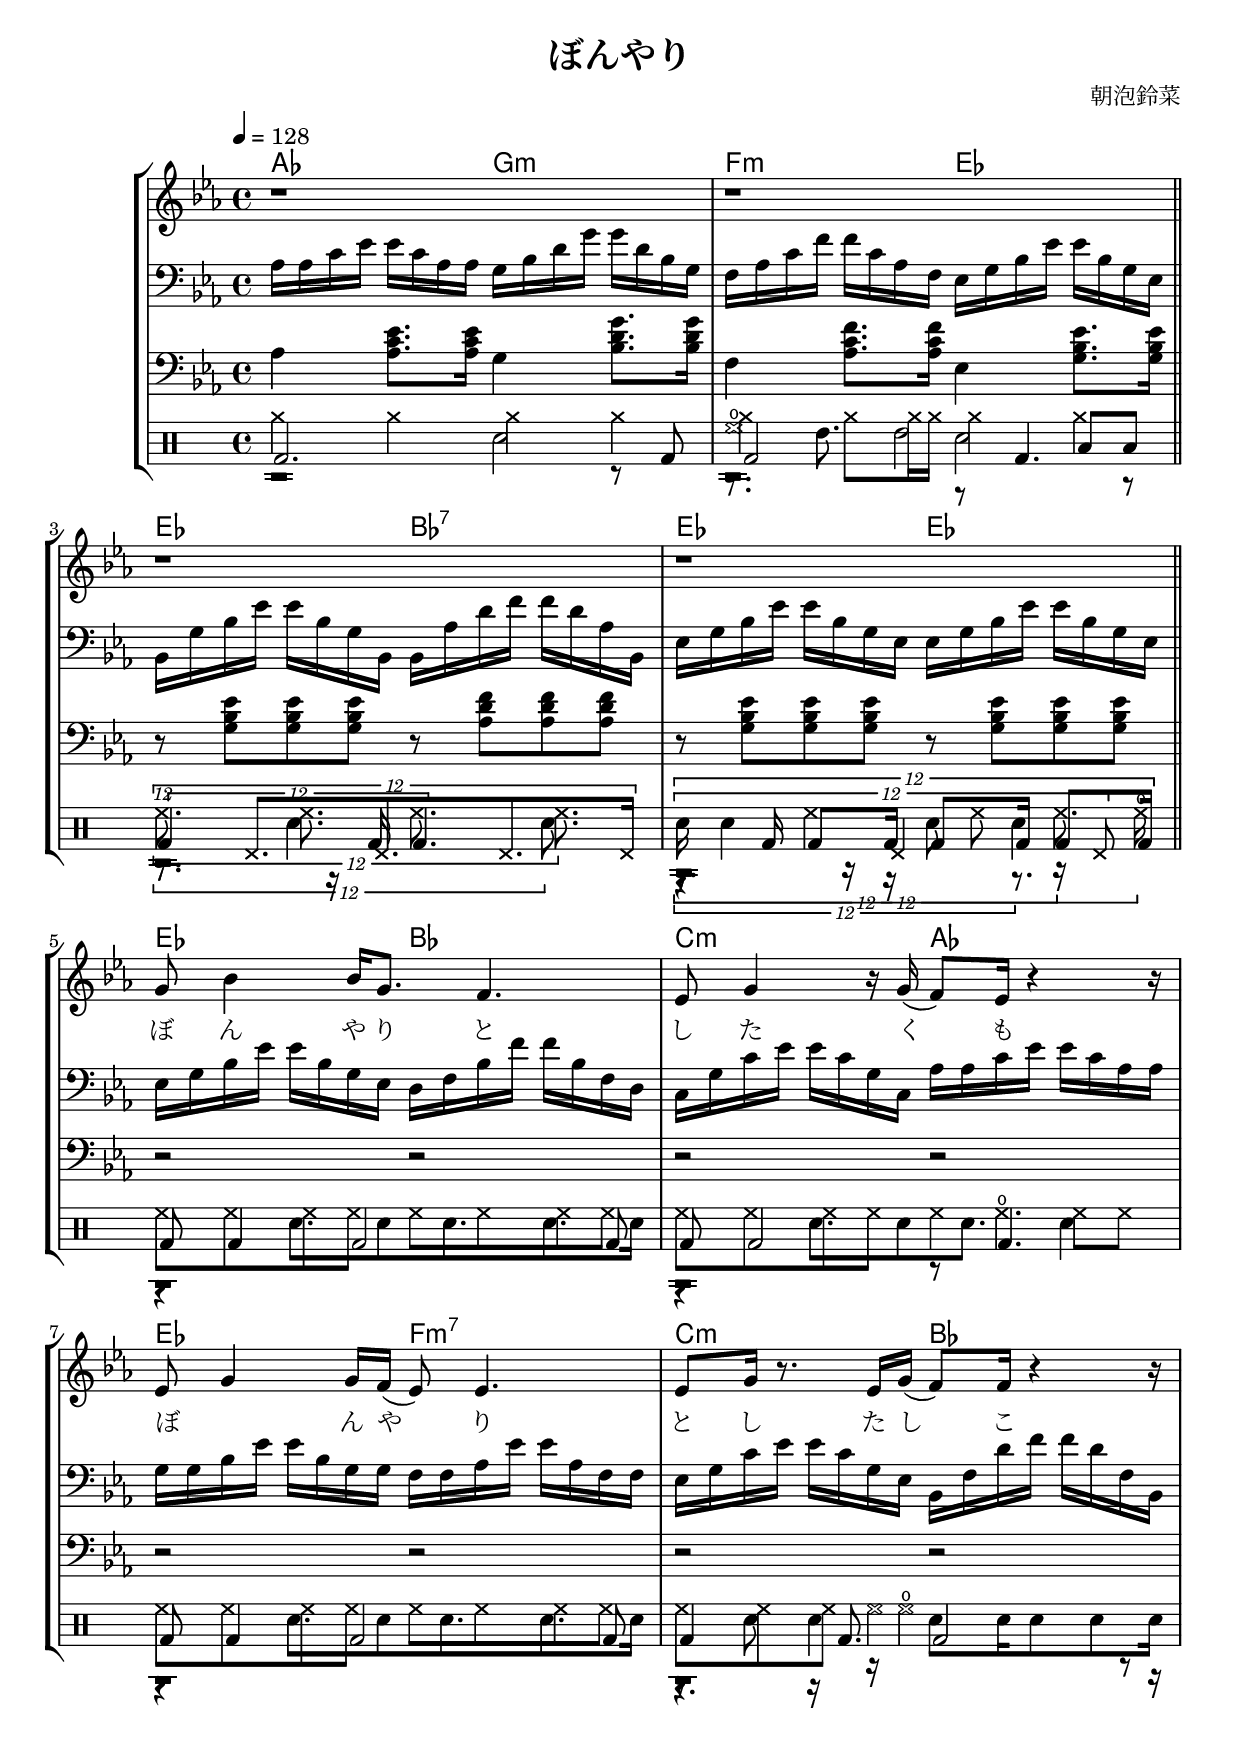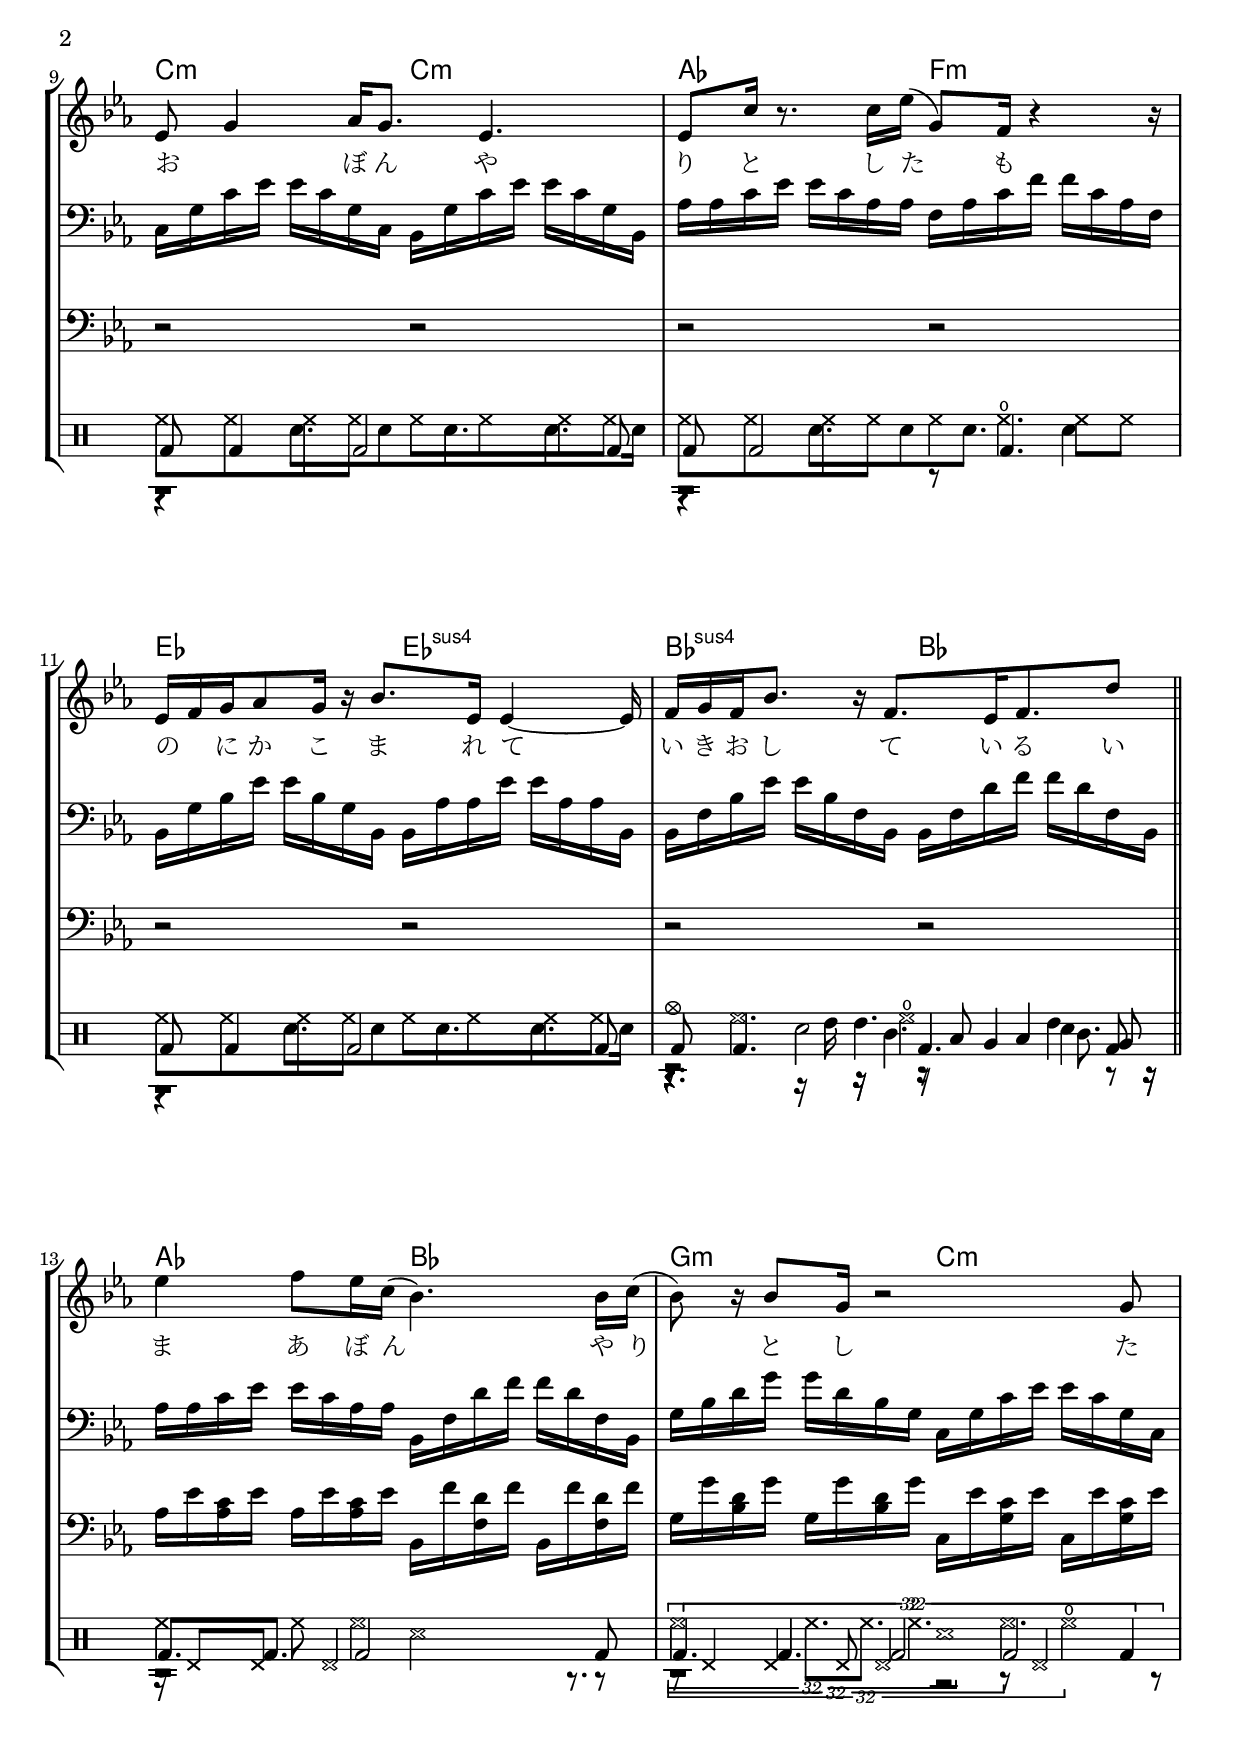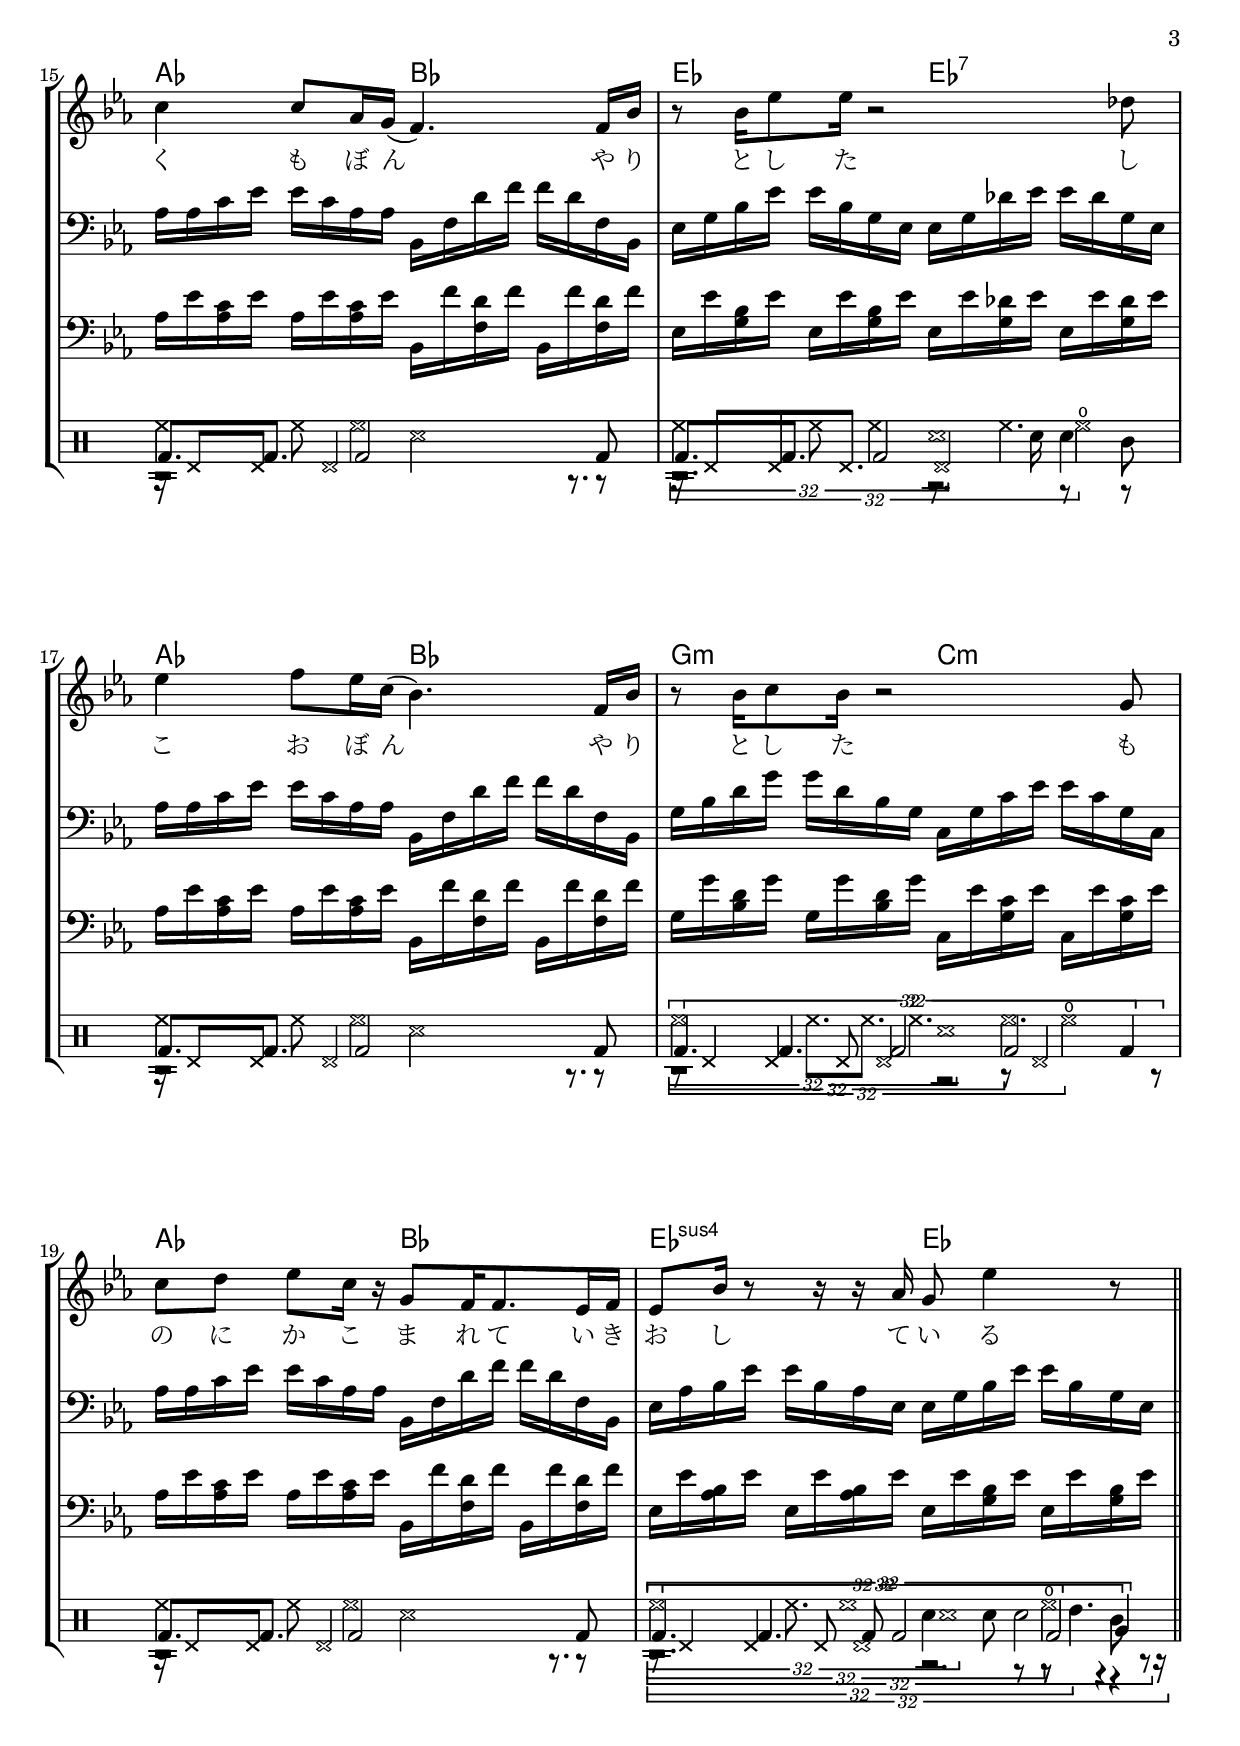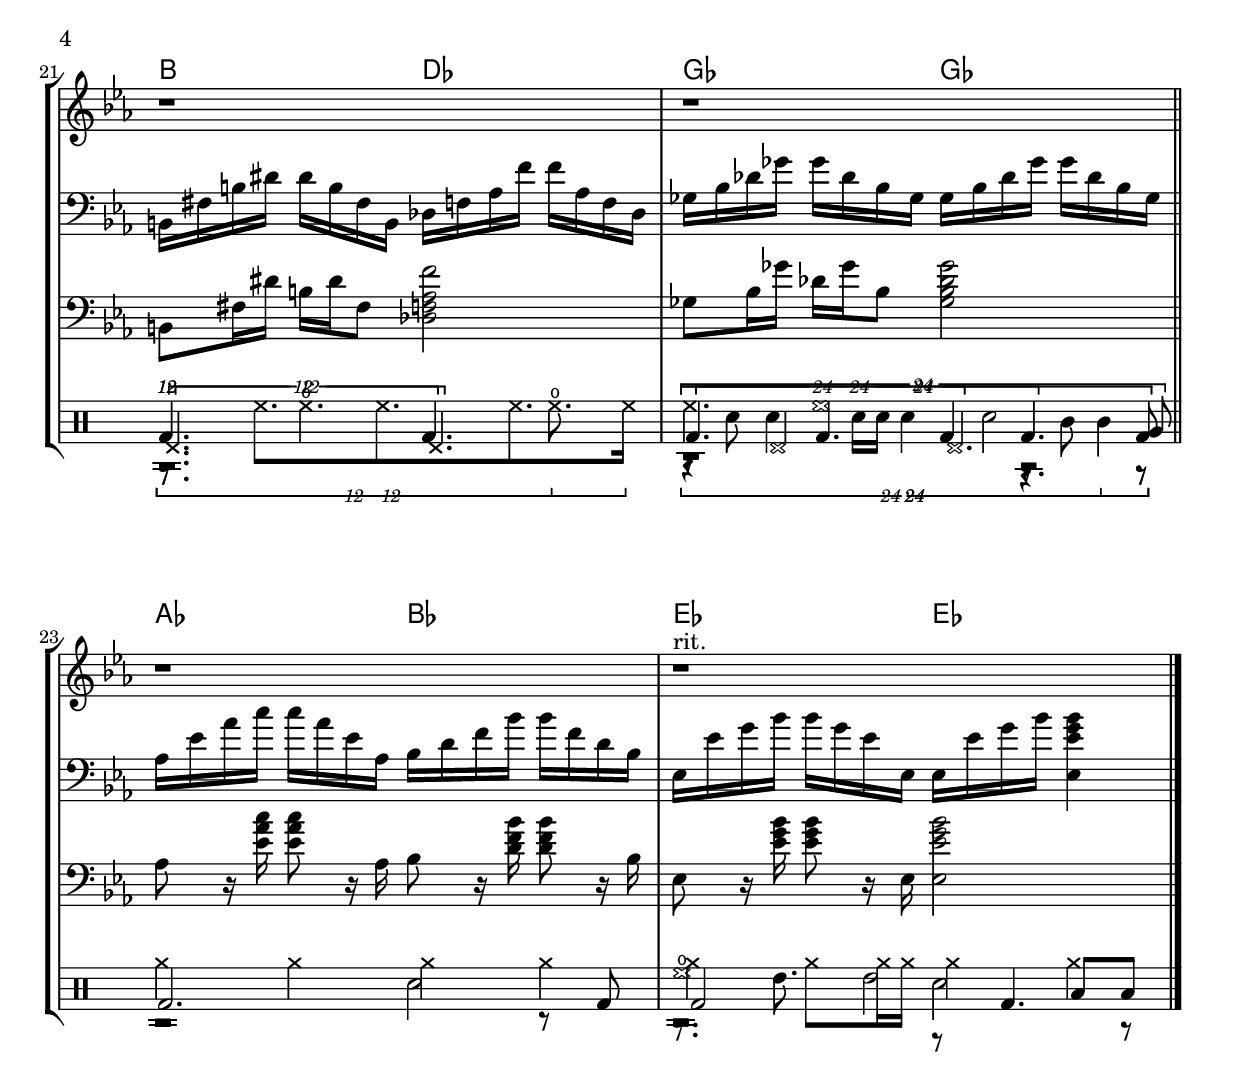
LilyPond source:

\version "2.12.1"

\header {
	title = \markup {ぼんやり}
	composer = \markup \center-column {朝泡鈴菜}
}

harmony = \chordmode {
	as2 g:m f:m es 

	es bes:7 es es 

	es bes c:m as es f:min7 c:m bes c:m c:m as f:m es es:sus4 bes:sus4 bes 

	as bes g:m c:m as bes es es:7 as bes g:m c:m as bes es:sus4 es 

	b des ges ges 

	as bes es es 
}

melody = {
	\key es \major
	\tempo 4 = 128
	r1 | r1   
	r1 | r1   
	\set Staff.midiInstrument = #"Recorder"
	 g'8  bes'4  bes'16  g'8.  f'4. 
	es'8  g'4  r16  g'16  (f'8)  es'16  r4~r16 
	es'8  g'4  g'16  f'16  (es'8)  es'4. 
	es'8  g'16  r8.  es'16  g'16  (f'8)  f'16  r4~r16 
	es'8  g'4  as'16  g'8.  es'4. 
	es'8  c''16  r8.  c''16  es''16  (g'8)  f'16  r4~r16 
	es'16  f'16  g'16  as'8  g'16  r16  bes'8.  es'16  es'4~es'16 
	f'16  g'16  f'16  bes'8.  r16  f'8.  es'16  f'8.  	\set Staff.midiInstrument = #"fss0.32"
	d''8 
	es''4  f''8  es''16  c''16  (bes'4.)  bes'16  c''16 
	(bes'8)  r16  bes'8  g'16  r2  g'8 
	c''4  c''8  as'16  g'16  (f'4.)  f'16  bes'16 
	r8  bes'16  es''8  es''16  r2  des''8 
	es''4  f''8  es''16  c''16  (bes'4.)  f'16  bes'16 
	r8  bes'16  c''8  bes'16  r2  g'8 
	c''8  d''8  es''8  c''16  r16  g'8  f'16  f'8.  es'16  f'16 
	es'8  bes'16  r8  r16  r16  as'16  g'8  es''4  	r8 	r1 | r1   
	r1 | r1^"rit." \bar "|."
}

words = \lyricmode {
	
	
	ぼ  ん  や  り  と  し  た  く  も  ぼ  ん  や  り  と  し  た  し  こ  お  ぼ  ん  や  り  と  し  た  も  の  に  か  こ  ま  れ  て  い  き  お  し  て  い  る  い  ま  あ  
	ぼ  ん  や  り  と  し  た  く  も  ぼ  ん  や  り  と  し  た  し  こ  お  ぼ  ん  や  り  と  し  た  も  の  に  か  こ  ま  れ  て  い  き  お  し  て  い  る  い  ま  あ  
	
	
}

tempochange = {
	\tempo 4 = 128
	r1 | r1 \bar "||"
	\tempo 4 = 128
	r1 | r1 \bar "||"
	\tempo 4 = 128
	r1 | r1 | r1 | r1 | r1 | r1 | r1 | r1 \bar "||"
	\tempo 4 = 128
	r1 | r1 | r1 | r1 | r1 | r1 | r1 | r1 \bar "||"
	\tempo 4 = 128
	r1 | r1 \bar "||"
	\tempo 4 = 128
	r1 | \tempo 4 = 96 r2 \tempo 4 = 85 r2 \bar "|."
}

mainacc = {
	\clef bass
	\set Staff.midiInstrument = #"Cello"
	\key es \major
	\tempo 4 = 128
	as16 as c' es' es' c' as as
	g16 bes d' g' g' d' bes g
	f16 as c' f' f' c' as f
	es16 g bes es' es' bes g es
	\bar "||"

	\set Staff.midiInstrument = #"Trumpet"
	bes,16 g bes es' es' bes g bes,
	bes,16 as d' f' f' d' as bes,
	es16 g bes es' es' bes g es
	es16 g bes es' es' bes g es
	\bar "||"

	\set Staff.midiInstrument = #"Ocarina"
	es16 g bes es' es' bes g es
	d16 f bes f' f' bes f d
	c16 g c' es' es' c' g c
	as16 as c' es' es' c' as as
	g16 g bes es' es' bes g g
	f16 f as es' es' as f f
	es16 g c' es' es' c' g es
	bes,16 f d' f' f' d' f bes,
	c16 g c' es' es' c' g c
	bes,16 g c' es' es' c' g bes,
	as16 as c' es' es' c' as as
	f16 as c' f' f' c' as f
	bes,16 g bes es' es' bes g bes,
	bes,16 as as es' es' as as bes,
	bes,16 f bes es' es' bes f bes,
	bes,16 f d' f' f' d' f bes,
	\bar "||"

	\set Staff.midiInstrument = #"Violin"
	as16 as c' es' es' c' as as
	bes,16 f d' f' f' d' f bes,
	g16 bes d' g' g' d' bes g
	c16 g c' es' es' c' g c
	as16 as c' es' es' c' as as
	bes,16 f d' f' f' d' f bes,
	es16 g bes es' es' bes g es
	es16 g des' es' es' des' g es
	as16 as c' es' es' c' as as
	bes,16 f d' f' f' d' f bes,
	g16 bes d' g' g' d' bes g
	c16 g c' es' es' c' g c
	as16 as c' es' es' c' as as
	bes,16 f d' f' f' d' f bes,
	es16 as bes es' es' bes as es
	es16 g bes es' es' bes g es
	\bar "||"

	\set Staff.midiInstrument = #"Trombone"
	b,16 fis b dis' dis' b fis b,
	des16 f as f' f' as f des
	ges16 bes des' ges' ges' des' bes ges
	ges16 bes des' ges' ges' des' bes ges
	\bar "||"

	\set Staff.midiInstrument = #"Cello"
	as16 es' as' c'' c'' as' es' as
	bes16 d' f' bes' bes' f' d' bes
	es16 es' g' bes' bes' g' es' es
	es16 es' g' bes' <es es' g' bes'>4
	\bar "|."
}

subacc = {
	\clef bass
	\set Staff.midiInstrument = #"String Ensemble 1"
	\key es \major
	\tempo 4 = 128
	as4 <as c' es'>8. <as c' es'>16
	g4 <bes d' g'>8. <bes d' g'>16
	f4 <as c' f'>8. <as c' f'>16
	es4 <g bes es'>8. <g bes es'>16
	\bar "||"

	\set Staff.midiInstrument = #"String Ensemble 1"
	r8 <g bes es'>8 <g bes es'>8 <g bes es'>8
	r8 <as d' f'>8 <as d' f'>8 <as d' f'>8
	r8 <g bes es'>8 <g bes es'>8 <g bes es'>8
	r8 <g bes es'>8 <g bes es'>8 <g bes es'>8
	\bar "||"

	\set Staff.midiInstrument = #"Acoustic grand"
	r2
	r2
	r2
	r2
	r2
	r2
	r2
	r2
	r2
	r2
	r2
	r2
	r2
	r2
	r2
	r2
	\bar "||"

	\set Staff.midiInstrument = #"String Ensemble 1"
	as16 es' <as c'> es' as es' <as c'> es'
	bes,16 f' <f d'> f' bes, f' <f d'> f'
	g16 g' <bes d'> g' g g' <bes d'> g'
	c16 es' <g c'> es' c es' <g c'> es'
	as16 es' <as c'> es' as es' <as c'> es'
	bes,16 f' <f d'> f' bes, f' <f d'> f'
	es16 es' <g bes> es' es es' <g bes> es'
	es16 es' <g des'> es' es es' <g des'> es'
	as16 es' <as c'> es' as es' <as c'> es'
	bes,16 f' <f d'> f' bes, f' <f d'> f'
	g16 g' <bes d'> g' g g' <bes d'> g'
	c16 es' <g c'> es' c es' <g c'> es'
	as16 es' <as c'> es' as es' <as c'> es'
	bes,16 f' <f d'> f' bes, f' <f d'> f'
	es16 es' <as bes> es' es es' <as bes> es'
	es16 es' <g bes> es' es es' <g bes> es'
	\bar "||"

	\set Staff.midiInstrument = #"String Ensemble 1"
	b,8 fis16 dis' b dis' fis8
	<des f as f'>2
	ges8 bes16 ges' des' ges' bes8
	<ges bes des' ges'>2
	\bar "||"

	\set Staff.midiInstrument = #"String Ensemble 1"
	as8 r16 <es' as' c''>16 <es' as' c''>8 r16 as16
	bes8 r16 <d' f' bes'>16 <d' f' bes'>8 r16 bes16
	es8 r16 <es' g' bes'>16 <es' g' bes'>8 r16 es16
	<es es' g' bes'>2
	\bar "|."
}

percA = {
	\drummode {
	cymr4 cymr4 cymr4 cymr4  |cymr4 cymr8 cymr16 cymr16 cymr4 cymr4  \bar "||"
	\times 16/12{ hh8. hh8. hh8. hh8. } |\times 16/12{ r8. hh4 hh8 hh8. } \bar "||"
	hh8 hh8 hh8 hh8 hh8 hh8 hh8 hh8  |hh8 hh8 hh8 hh8 hh4 hh8 hh8  |hh8 hh8 hh8 hh8 hh8 hh8 hh8 hh8  |hh8 hh8 hh8 hh2 r8  |hh8 hh8 hh8 hh8 hh8 hh8 hh8 hh8  |hh8 hh8 hh8 hh8 hh4 hh8 hh8  |hh8 hh8 hh8 hh8 hh8 hh8 hh8 hh8  |r8 hh2. r8  \bar "||"
	hh4 hh8 hh2 r8  |\times 16/32{ hh2 hh8. hh8. hh4. hh2. } |hh4 hh8 hh2 r8  |hh4 hh8 hh4 hh4.  |hh4 hh8 hh2 r8  |\times 16/32{ hh2 hh8. hh8. hh4. hh2. } |hh4 hh8 hh2 r8  |\times 16/32{ hh2 hh8. hh1 r4 r16 } \bar "||"
	\times 16/12{ r8 hh8. hh8. hh8. hh16 } |\times 16/24{ hh4. hh1 r8 } \bar "||"
	cymr4 cymr4 cymr4 cymr4  |cymr4 cymr8 cymr16 cymr16 cymr4 cymr4  \bar "|."
	}
}

percB = {
	\drummode {
	r2 sn2  |r2 sn2  \bar "||"
	\times 16/12{ r8. sn4. sn8. } |\times 16/12{ sn16 sn4 r16 sn8 sn4 } \bar "||"
	r4 sn8. sn8 sn8. sn8. sn16  |r4 sn8. sn8 sn8. sn4  |r4 sn8. sn8 sn8. sn8. sn16  |r8 sn8 sn4 sn8 sn16 sn8 sn8 sn16  |r4 sn8. sn8 sn8. sn8. sn16  |r4 sn8. sn8 sn8. sn4  |r4 sn8. sn8 sn8. sn8. sn16  |r4 sn2 sn4  \bar "||"
	r16 hhp8 hhp8 hhp2 r8.  |\times 16/32{ r8 hhp4 hhp4 hhp8 hhp2 r8 hhp2 r8 } |r16 hhp8 hhp8 hhp2 r8.  |r16 hhp8 hhp8 hhp8. hhp2  |r16 hhp8 hhp8 hhp2 r8.  |\times 16/32{ r8 hhp4 hhp4 hhp8 hhp2 r8 hhp2 r8 } |r16 hhp8 hhp8 hhp2 r8.  |\times 16/32{ r8 hhp4 hhp4 hhp8 hhp1 r4 } \bar "||"
	\times 16/12{ r2. } |\times 16/24{ r8 sn8 sn4 sn16 sn16 sn4 sn2 r8 } \bar "||"
	r2 sn2  |r2 sn2  \bar "|."
	}
}

percC = {
	\drummode {
	bd2. r8 bd8  |bd2 r8 bd4.  \bar "||"
	\times 16/12{ bd4 r16 bd16 bd4. } |\times 16/12{ r8 bd16 bd8 bd16 bd8 bd16 bd8 bd16 } \bar "||"
	bd8 bd4 bd2 bd8  |bd8 bd2 bd4.  |bd8 bd4 bd2 bd8  |bd4 r16 bd8. bd2  |bd8 bd4 bd2 bd8  |bd8 bd2 bd4.  |bd8 bd4 bd2 bd8  |bd8 bd4. bd4. bd8  \bar "||"
	r1  |\times 16/32{ r1 r2 hho2 } |r1  |\times 16/32{ r1 r2 hho2 } |r1  |\times 16/32{ r1 r2 hho2 } |r1  |\times 16/32{ r1 r2 hho2 } \bar "||"
	\times 16/12{ bd4. bd4. } |\times 16/24{ bd4. bd4. bd4 bd4. bd8 } \bar "||"
	bd2. r8 bd8  |bd2 r8 bd4.  \bar "|."
	}
}

percD = {
	\drummode {
	r1 |r8. tommh8. tommh2 r8  \bar "||"
	\times 16/12{ r8 hhp8. hhp8. hhp8. hhp16 } |\times 16/12{ r4 r16 hhp4 r16 hhp8 } \bar "||"
	r1  |r2 r8 hho4.  |r1  |r4. r16 hho2 r16  |r1  |r2 r8 hho4.  |r1  |r4. r16 hho2 r16  \bar "||"
	bd8. bd8. bd2 bd8  |\times 16/32{ bd4. bd4. bd2 bd2 bd4 } |bd8. bd8. bd2 bd8  |bd8. bd8. bd2 r8  |bd8. bd8. bd2 bd8  |\times 16/32{ bd4. bd4. bd2 bd2 bd4 } |bd8. bd8. bd2 bd8  |\times 16/32{ bd4. bd4. bd8 bd2 r8 bd2 } \bar "||"
	\times 16/12{ r8. hho4. hho8. } |\times 16/24{ r1 r2 } \bar "||"
	r1 |r8. tommh8. tommh2 r8  \bar "|."
	}
}

percE = {
	\drummode {
	r1 |r2. toml8 toml8  \bar "||"
	\times 16/12{ r2. } |\times 16/12{ r2 r8. hho16 } \bar "||"
	r1 |r1 |r1 |r1 |r1 |r1 |r1 |cymc1  \bar "||"
	r2 ss2  |\times 16/32{ r1 ss1 } |r2 ss2  |\times 16/32{ r1 ss1 } |r2 ss2  |\times 16/32{ r1 ss1 } |r2 ss2  |\times 16/32{ r1 ss1 } \bar "||"
	\times 16/12{ hhp4. hhp4. } |\times 16/24{ r4 hhp2 hhp2. } \bar "||"
	r1 |r2. toml8 toml8  \bar "|."
	}
}

percF = {
	\drummode {
	r1 |hho1  \bar "||"
	r1 | r1 \bar "||"
	r1 |r1 |r1 |r1 |r1 |r1 |r1 |r4 r16 tommh16 tommh4. tommh4  \bar "||"
	r1 |r1 |r1 |r2 r8. sn16 sn4  |r1 |r1 |r1 |\times 16/32{ r1 sn4 sn8 sn2 r8 } \bar "||"
	\times 16/12{ r2. } |\times 16/24{ r1 r8 tomml8 tomml4 } \bar "||"
	r1 |hho1  \bar "|."
	}
}

percG = {
	\drummode {
	r1 | r1 \bar "||"
	r1 | r1 \bar "||"
	r1 |r1 |r1 |r1 |r1 |r1 |r1 |r4. r16 tomml4. tomml8.  \bar "||"
	r1 |r1 |r1 |r2. r8 tomml8  |r1 |r1 |r1 |r2. r8 tomml8  \bar "||"
	r1 |\times 16/24{ r1 r4. tomfh8 } \bar "||"
	r1 | r1 \bar "|."
	}
}

percH = {
	\drummode {
	r1 | r1 \bar "||"
	r1 | r1 \bar "||"
	r1 |r1 |r1 |r1 |r1 |r1 |r1 |r2 r16 toml8 toml4 r16  \bar "||"
	r1 |r1 |r1 |r1 |r1 |r1 |r1 |\times 16/32{ r1 r2 r8 tommh4. } \bar "||"
	r1 | r1 \bar "||"
	r1 | r1 \bar "|."
	}
}

percI = {
	\drummode {
	r1 | r1 \bar "||"
	r1 | r1 \bar "||"
	r1 |r1 |r1 |r1 |r1 |r1 |r1 |r2 r8 tomfh4 tomfh8  \bar "||"
	r1 |r1 |r1 |r1 |r1 |r1 |r1 |\times 16/32{ r1 r2. tomfh4 } \bar "||"
	r1 | r1 \bar "||"
	r1 | r1 \bar "|."
	}
}

\score {
	<<
		\new StaffGroup <<
			\new ChordNames {\harmony}
			\new Voice = "melody" {\melody}
			\new Lyrics \lyricsto "melody" \words
			\new Staff = "mainacc" {\mainacc}
			\new Staff = "subacc" {\subacc}
			\new DrumStaff <<
				\new DrumVoice {\percA}
				\new DrumVoice {\percB}
				\new DrumVoice {\percC}
				\new DrumVoice {\percD}
				\new DrumVoice {\percE}
				\new DrumVoice {\percF}
				\new DrumVoice {\percG}
				\new DrumVoice {\percH}
				\new DrumVoice {\percI}
			>>
		>>
	>>
	\layout { }
}
